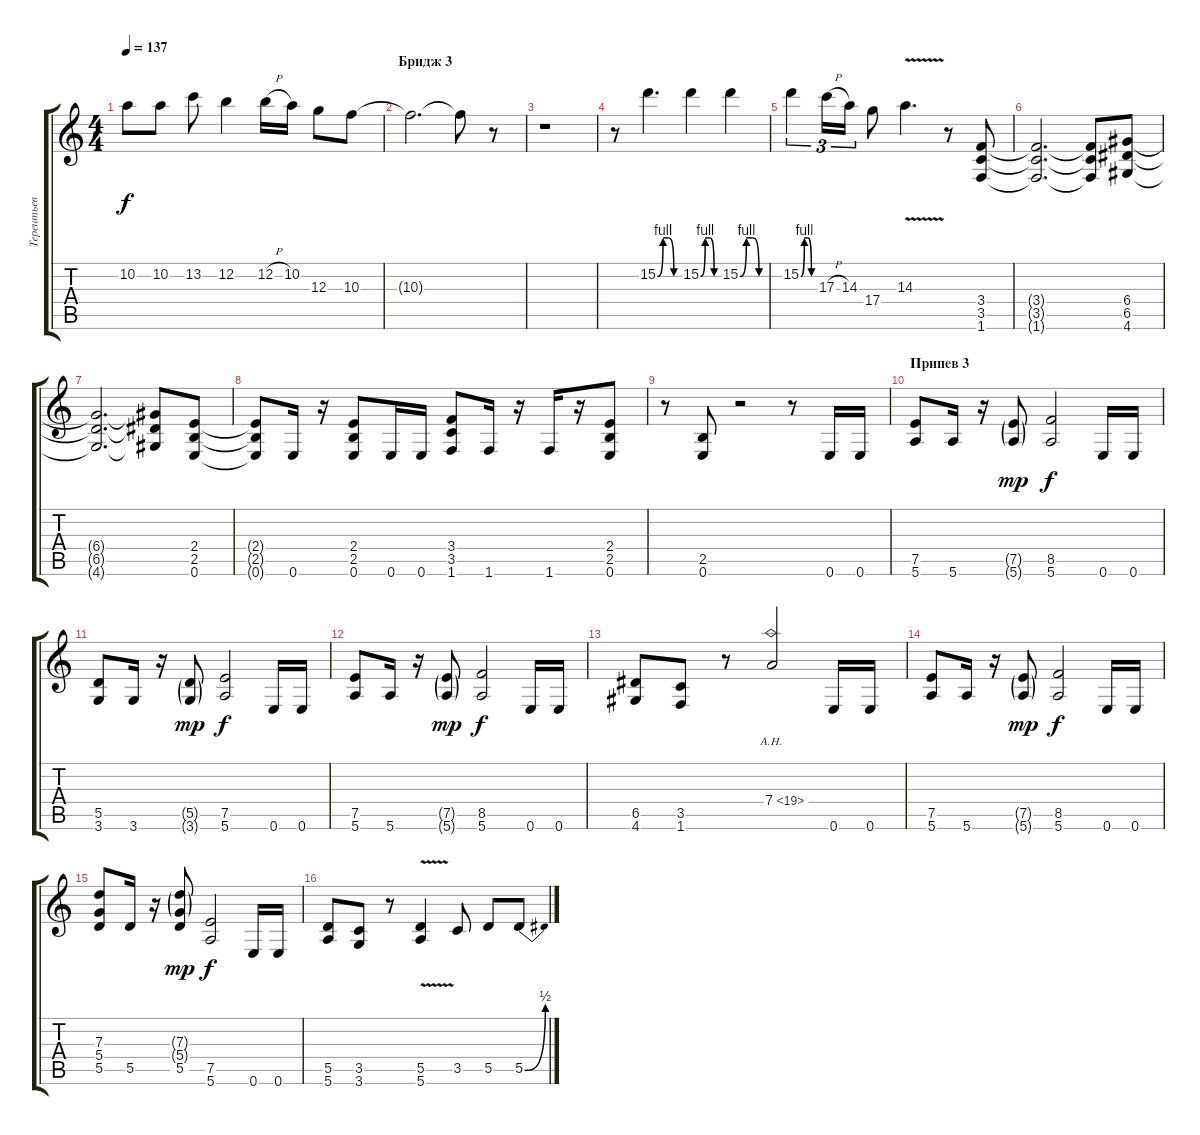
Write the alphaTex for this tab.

\track ("Терентьев" "Терентьев") {instrument overdrivenguitar}
\staff {score tabs}
\tuning (E4 B3 G3 D3 A2 E2) {hide}
\ts (4 4)
\tempo 137
\clef g2
\ks c
10.2{t}.8{dy f} 10.2.8 13.2.8 12.2.4 12.2{h}.16 10.2.16 12.3.8 10.3.8 |
\section ("" "Бридж 3")
10.3{t}.2{d} 10.3{t}.8 r.8 |
r.1 |
r.8 15.2{be (custom 0 0 15 4 30 4 45 0 60 0)}.4{d} 15.2{be (custom 0 0 15 4 30 4 45 0 60 0)}.4 15.2{be (custom 0 0 15 4 30 4 45 0 60 0)}.4 |
15.2{be (custom 0 0 15 4 30 4 45 0 60 0)}.4{tu (3 2)} 17.3{h}.16{tu (3 2)} 14.3.16{tu (3 2)} 17.4.8 14.3{v}.4{d} r.8 (3.4 3.5 1.6).8 |
(3.4{t} 3.5{t} 1.6{t}).2{d} (3.4{t} 3.5{t} 1.6{t}).8 (6.4 6.5 4.6).8 |
(6.4{t} 6.5{t} 4.6{t}).2{d} (6.4{t} 6.5{t} 4.6{t}).8 (2.4 2.5 0.6).8 |
(2.4{t} 2.5{t} 0.6{t}).8 0.6.16 r.16 (2.4 2.5 0.6).8 0.6.16 0.6.16 (3.4 3.5 1.6).8 1.6.16 r.16 1.6.16 r.16 (2.4 2.5 0.6).8 |
r.8 (2.5 0.6).8 r.2 r.8 0.6.16 0.6.16 |
\section ("" "Припев 3")
(7.5 5.6).8 5.6.16 r.16 (7.5{g} 5.6{g}).8{dy mp} (8.5 5.6).2{dy f} 0.6.16 0.6.16 |
(5.5 3.6).8 3.6.16 r.16 (5.5{g} 3.6{g}).8{dy mp} (7.5 5.6).2{dy f} 0.6.16 0.6.16 |
(7.5 5.6).8 5.6.16 r.16 (7.5{g} 5.6{g}).8{dy mp} (8.5 5.6).2{dy f} 0.6.16 0.6.16 |
(6.5 4.6).8 (3.5 1.6).8 r.8 7.4{ah 12}.2 0.6.16 0.6.16 |
(7.5 5.6).8 5.6.16 r.16 (7.5{g} 5.6{g}).8{dy mp} (8.5 5.6).2{dy f} 0.6.16 0.6.16 |
(7.3 5.4 5.5).8 5.5.16 r.16 (7.3{g} 5.4{g} 5.5).8{dy mp} (7.5 5.6).2{dy f} 0.6.16 0.6.16 |
(5.5 5.6).8 (3.5 3.6).8 r.8 (5.5{v} 5.6{v}).4 3.5.8 5.5.8 5.5{be (bend 0 0 60 2)}.8
